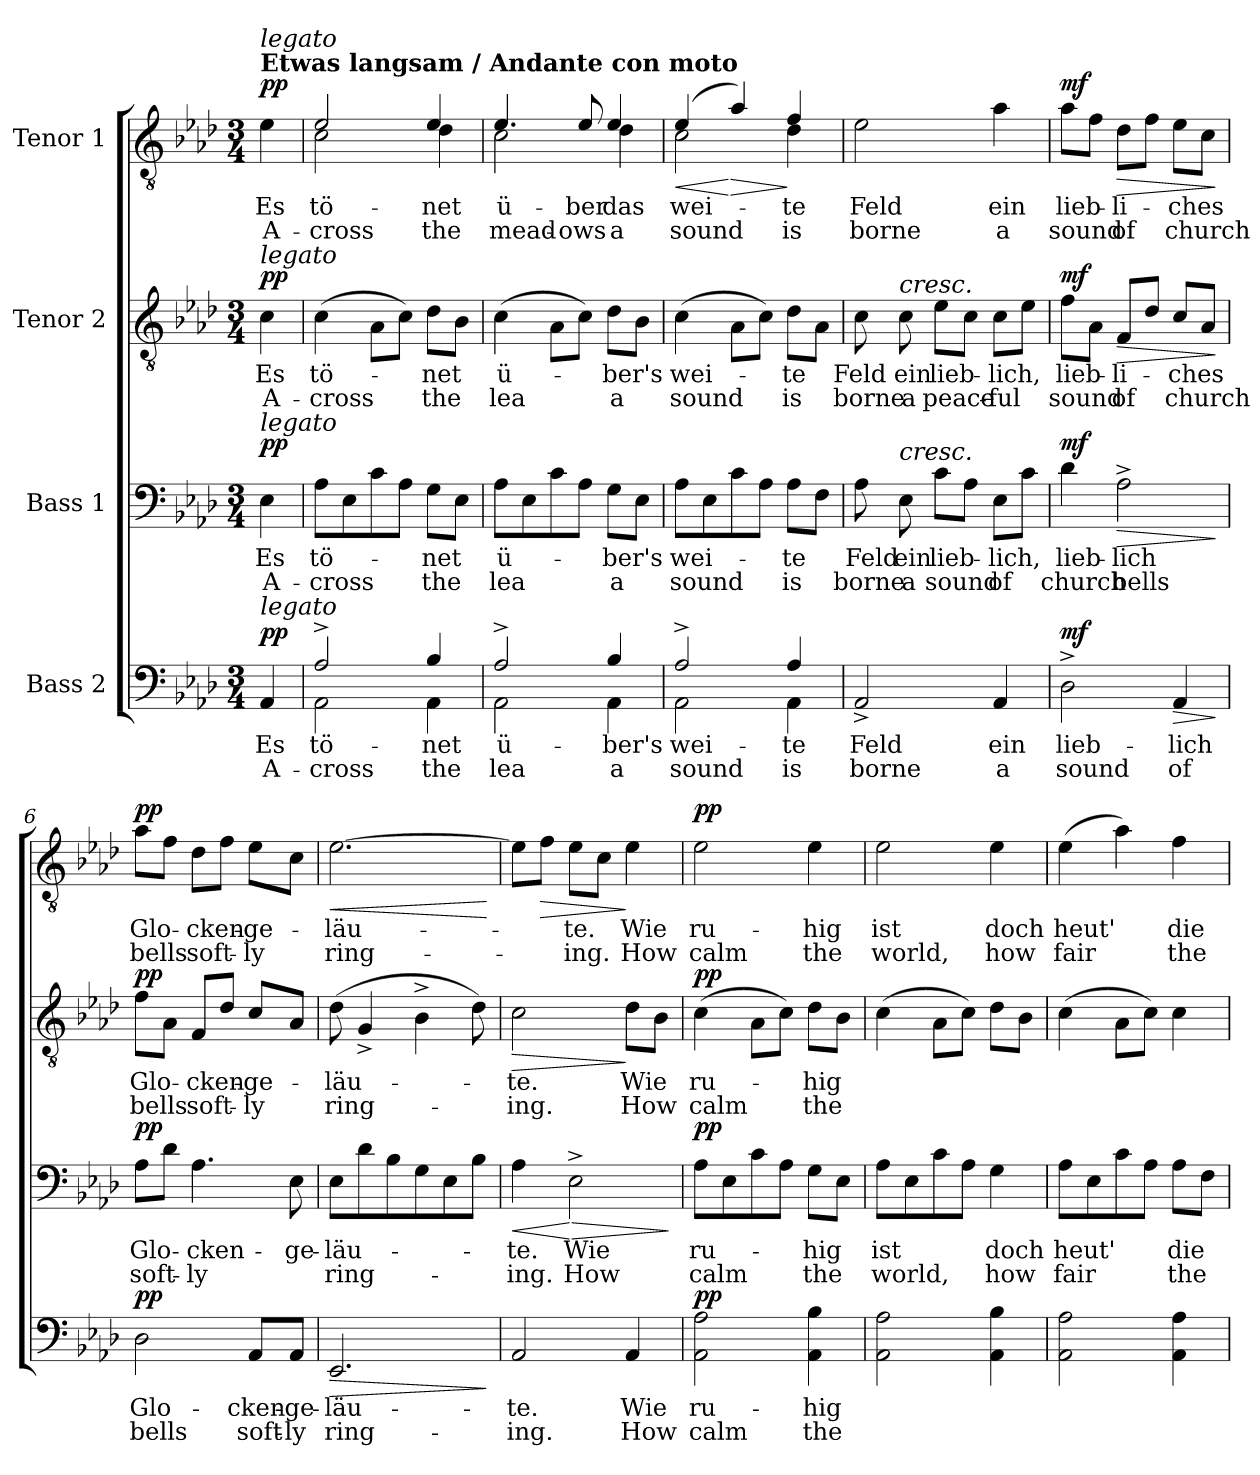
**kern	**text	**text	**dynam	**kern	**text	**text	**dynam	**kern	**text	**text	**dynam	**kern	**text	**text	**dynam
*part4	*part4	*part4	*part4	*part3	*part3	*part3	*part3	*part2	*part2	*part2	*part2	*part1	*part1	*part1	*part1
*staff4	*staff4	*staff4	*staff4	*staff3	*staff3	*staff3	*staff3	*staff2	*staff2	*staff2	*staff2	*staff1	*staff1	*staff1	*staff1
*I"Bass 2	*	*	*	*I"Bass 1	*	*	*	*I"Tenor 2	*	*	*	*I"Tenor 1	*	*	*
*clefF4	*	*	*	*clefF4	*	*	*	*clefGv2	*	*	*	*clefGv2	*	*	*
*k[b-e-a-d-]	*	*	*	*k[b-e-a-d-]	*	*	*	*k[b-e-a-d-]	*	*	*	*k[b-e-a-d-]	*	*	*
*M3/4	*	*	*	*M3/4	*	*	*	*M3/4	*	*	*	*M3/4	*	*	*
=	=	=	=	=	=	=	=	=	=	=	=	=	=	=	=
!	!	!	!	!	!	!	!	!	!	!	!	!LO:TX:a:B:t=Etwas langsam / Andante con moto	!	!	!
!	!	!	!	!	!	!	!	!	!	!	!	!LO:TX:a:i:t=legato	!	!	!
!	!	!	!	!	!	!	!	!LO:TX:a:i:t=legato	!	!	!	!	!	!	!
!	!	!	!	!LO:TX:a:i:t=legato	!	!	!	!	!	!	!	!	!	!	!
!LO:TX:a:i:t=legato	!	!	!	!	!	!	!	!	!	!	!	!	!	!	!
!	!	!	!LO:DY:a	!	!	!	!LO:DY:a	!	!	!	!LO:DY:a	!	!	!	!LO:DY:a
4AA-/	Es	A-	pp	4E-\	Es	A-	pp	4c\	Es	A-	pp	4e-\	Es	A-	pp
=1	=1	=1	=1	=1	=1	=1	=1	=1	=1	=1	=1	=1	=1	=1	=1
*^	*	*	*	*	*	*	*	*	*	*	*	*^	*	*	*
2A-^/	2AA-\	tö-	-cross	.	8A-\L	tö-	-cross	.	(4c\	tö-	-cross	.	2e-/	2c\	tö-	-cross	.
.	.	.	.	.	8E-\	.	.	.	.	.	.	.	.	.	.	.	.
.	.	.	.	.	8c\	.	.	.	8A-\L	.	.	.	.	.	.	.	.
.	.	.	.	.	8A-\J	.	.	.	8c\J)	.	.	.	.	.	.	.	.
4B-/	4AA-\	-net	the	.	8G\L	-net	the	.	8d-\L	-net	the	.	4e-/	4d-\	-net	the	.
.	.	.	.	.	8E-\J	.	.	.	8B-\J	.	.	.	.	.	.	.	.
=2	=2	=2	=2	=2	=2	=2	=2	=2	=2	=2	=2	=2	=2	=2	=2	=2	=2
2A-^/	2AA-\	ü-	lea	.	8A-\L	ü-	lea	.	(4c\	ü-	lea	.	4.e-/	2c\	ü-	mead-	.
.	.	.	.	.	8E-\	.	.	.	.	.	.	.	.	.	.	.	.
.	.	.	.	.	8c\	.	.	.	8A-\L	.	.	.	.	.	.	.	.
.	.	.	.	.	8A-\J	.	.	.	8c\J)	.	.	.	8e-/	.	-ber	-ows	.
4B-/	4AA-\	-ber's	a	.	8G\L	-ber's	a	.	8d-\L	-ber's	a	.	4e-/	4d-\	das	a	.
.	.	.	.	.	8E-\J	.	.	.	8B-\J	.	.	.	.	.	.	.	.
=3	=3	=3	=3	=3	=3	=3	=3	=3	=3	=3	=3	=3	=3	=3	=3	=3	=3
!	!	!	!	!	!	!	!	!	!	!	!	!	!	!	!	!	!LO:HP:b
2A-^/	2AA-\	wei-	sound	.	8A-\L	wei-	sound	.	(4c\	wei-	sound	.	(4e-/	2c\	wei-	sound	<
.	.	.	.	.	8E-\	.	.	.	.	.	.	.	.	.	.	.	.
!	!	!	!	!	!	!	!	!	!	!	!	!	!	!	!	!	!LO:HP:n=1:b
.	.	.	.	.	8c\	.	.	.	8A-\L	.	.	.	4a-/)	.	.	.	[ >
.	.	.	.	.	8A-\J	.	.	.	8c\J)	.	.	.	.	.	.	.	.
4A-/	4AA-\	-te	is	.	8A-\L	-te	is	.	8d-\L	-te	is	.	4f/	4d-\	-te	is	]
.	.	.	.	.	8F\J	.	.	.	8A-\J	.	.	.	.	.	.	.	.
*v	*v	*	*	*	*	*	*	*	*	*	*	*	*v	*v	*	*	*
=4	=4	=4	=4	=4	=4	=4	=4	=4	=4	=4	=4	=4	=4	=4	=4
2AA-^/	Feld	borne	.	8A-\	Feld	borne	.	8c\	Feld	borne	.	2e-\	Feld	borne	.
!	!	!	!	!	!	!	!	!LO:TX:a:i:t=cresc.	!	!	!	!	!	!	!
!	!	!	!	!LO:TX:a:i:t=cresc.	!	!	!	!	!	!	!	!	!	!	!
.	.	.	.	8E-\	ein	a	.	8c\	ein	a	.	.	.	.	.
.	.	.	.	8c\L	lieb-	sound	.	8e-\L	lieb-	peace-	.	.	.	.	.
.	.	.	.	8A-\J	.	.	.	8c\J	.	.	.	.	.	.	.
4AA-/	ein	a	.	8E-\L	-lich,	of	.	8c\L	-lich,	-ful	.	4a-\	ein	a	.
.	.	.	.	8c\J	.	.	.	8e-\J	.	.	.	.	.	.	.
!!LO:LB:g=z
=5	=5	=5	=5	=5	=5	=5	=5	=5	=5	=5	=5	=5	=5	=5	=5
!	!	!	!LO:DY:a	!	!	!	!LO:DY:a	!	!	!	!LO:DY:a	!	!	!	!LO:DY:a
2D-^\	lieb-	sound	mf	4d-\	lieb-	church	mf	8f\L	lieb-	sound	mf	8a-\L	lieb-	sound	mf
.	.	.	.	.	.	.	.	8A-\J	.	.	.	8f\J	.	.	.
!	!	!	!	!	!	!	!LO:HP:b	!	!	!	!LO:HP:b	!	!	!	!LO:HP:b
.	.	.	.	2A-^\	-lich	bells	>	8F/L	-li-	of	>	8d-\L	-li-	of	>
.	.	.	.	.	.	.	.	8d-/J	.	.	.	8f\J	.	.	.
!	!	!	!LO:HP:b	!	!	!	!	!	!	!	!	!	!	!	!
4AA-/	-lich	of	>	.	.	.	.	8c/L	-ches	church	.	8e-\L	-ches	church	.
.	.	.	.	.	.	.	.	8A-/J	.	.	.	8c\J	.	.	.
.	.	.	]	.	.	.	]	.	.	.	]	.	.	.	]
=6	=6	=6	=6	=6	=6	=6	=6	=6	=6	=6	=6	=6	=6	=6	=6
!	!	!	!LO:DY:a	!	!	!	!LO:DY:a	!	!	!	!LO:DY:a	!	!	!	!LO:DY:a
2D-\	Glo-	bells	pp	8A-\L	Glo-	soft-	pp	8f\L	Glo-	bells	pp	8a-\L	Glo-	bells	pp
.	.	.	.	8d-\J	.	.	.	8A-\J	.	.	.	8f\J	.	.	.
.	.	.	.	4.A-\	-cken-	-ly	.	8F/L	-cken-	soft-	.	8d-\L	-cken-	-soft-	.
.	.	.	.	.	.	.	.	8d-/J	.	.	.	8f\J	.	.	.
8AA-/L	-cken-	soft-	.	.	.	.	.	8c/L	-ge-	-ly	.	8e-\L	-ge-	-ly	.
8AA-/J	-ge-	-ly	.	8E-\	-ge-	.	.	8A-/J	.	.	.	8c\J	.	.	.
=7	=7	=7	=7	=7	=7	=7	=7	=7	=7	=7	=7	=7	=7	=7	=7
!	!	!	!LO:HP:b	!	!	!	!	!	!	!	!	!	!	!	!LO:HP:b
2.EE-/	-läu-	ring-	>	8E-\L	-läu-	-ring-	.	(8d-\	-läu-	ring-	.	[2.e-\	-läu-	ring-	<
.	.	.	.	8d-\	.	.	.	4G^/	.	.	.	.	.	.	.
.	.	.	.	8B-\	.	.	.	.	.	.	.	.	.	.	.
.	.	.	.	8G\	.	.	.	4B-^\	.	.	.	.	.	.	.
.	.	.	.	8E-\	.	.	.	.	.	.	.	.	.	.	.
.	.	.	.	8B-\J	.	.	.	8d-\)	.	.	.	.	.	.	.
.	.	.	]	.	.	.	.	.	.	.	.	.	.	.	[
=8	=8	=8	=8	=8	=8	=8	=8	=8	=8	=8	=8	=8	=8	=8	=8
!	!	!	!	!	!	!	!LO:HP:b	!	!	!	!LO:HP:b	!	!	!	!
2AA-/	-te.	-ing.	.	4A-\	-te.	-ing.	<	2c\	-te.	-ing.	>	8e-\L]	.	.	.
!	!	!	!	!	!	!	!	!	!	!	!	!	!	!	!LO:HP:b
.	.	.	.	.	.	.	.	.	.	.	.	8f\J	.	.	>
!	!	!	!	!	!	!	!LO:HP:n=1:b	!	!	!	!	!	!	!	!
.	.	.	.	2E-^\	Wie	How	[ >	.	.	.	.	8e-\L	-te.	-ing.	.
.	.	.	.	.	.	.	.	.	.	.	.	8c\J	.	.	.
4AA-/	Wie	How	.	.	.	.	.	8d-\L	Wie	How	]	4e-\	Wie	How	]
.	.	.	.	.	.	.	.	8B-\J	.	.	.	.	.	.	.
.	.	.	.	.	.	.	]	.	.	.	.	.	.	.	.
=9	=9	=9	=9	=9	=9	=9	=9	=9	=9	=9	=9	=9	=9	=9	=9
!	!	!	!LO:DY:a	!	!	!	!LO:DY:a	!	!	!	!LO:DY:a	!	!	!	!LO:DY:a
2AA-\ 2A-\	ru-	calm	pp	8A-\L	ru-	-calm	pp	(4c\	ru-	calm	pp	2e-\	ru-	calm	pp
.	.	.	.	8E-\	.	.	.	.	.	.	.	.	.	.	.
.	.	.	.	8c\	.	.	.	8A-\L	.	.	.	.	.	.	.
.	.	.	.	8A-\J	.	.	.	8c\J)	.	.	.	.	.	.	.
4AA-\ 4B-\	-hig	the	.	8G\L	-hig	the	.	8d-\L	-hig	the	.	4e-\	-hig	the	.
.	.	.	.	8E-\J	.	.	.	8B-\J	.	.	.	.	.	.	.
!!LO:PB:g=z
=10	=10	=10	=10	=10	=10	=10	=10	=10	=10	=10	=10	=10	=10	=10	=10
2AA-\ 2A-\	.	.	.	8A-\L	ist	world,	.	(4c\	.	.	.	2e-\	ist	world,	.
.	.	.	.	8E-\	.	.	.	.	.	.	.	.	.	.	.
.	.	.	.	8c\	.	.	.	8A-\L	.	.	.	.	.	.	.
.	.	.	.	8A-\J	.	.	.	8c\J)	.	.	.	.	.	.	.
4AA-\ 4B-\	.	.	.	4G\	doch	how	.	8d-\L	.	.	.	4e-\	doch	how	.
.	.	.	.	.	.	.	.	8B-\J	.	.	.	.	.	.	.
=11	=11	=11	=11	=11	=11	=11	=11	=11	=11	=11	=11	=11	=11	=11	=11
2AA-\ 2A-\	.	.	.	8A-\L	heut'	fair	.	(4c\	.	.	.	(4e-\	heut'	fair	.
.	.	.	.	8E-\	.	.	.	.	.	.	.	.	.	.	.
.	.	.	.	8c\	.	.	.	8A-\L	.	.	.	4a-\)	.	.	.
.	.	.	.	8A-\J	.	.	.	8c\J)	.	.	.	.	.	.	.
4AA-\ 4A-\	.	.	.	8A-\L	die	the	.	4c\	.	.	.	4f\	die	the	.
.	.	.	.	8F\J	.	.	.	.	.	.	.	.	.	.	.
=	=	=	=	=	=	=	=	=	=	=	=	=	=	=	=
*-	*-	*-	*-	*-	*-	*-	*-	*-	*-	*-	*-	*-	*-	*-	*-
